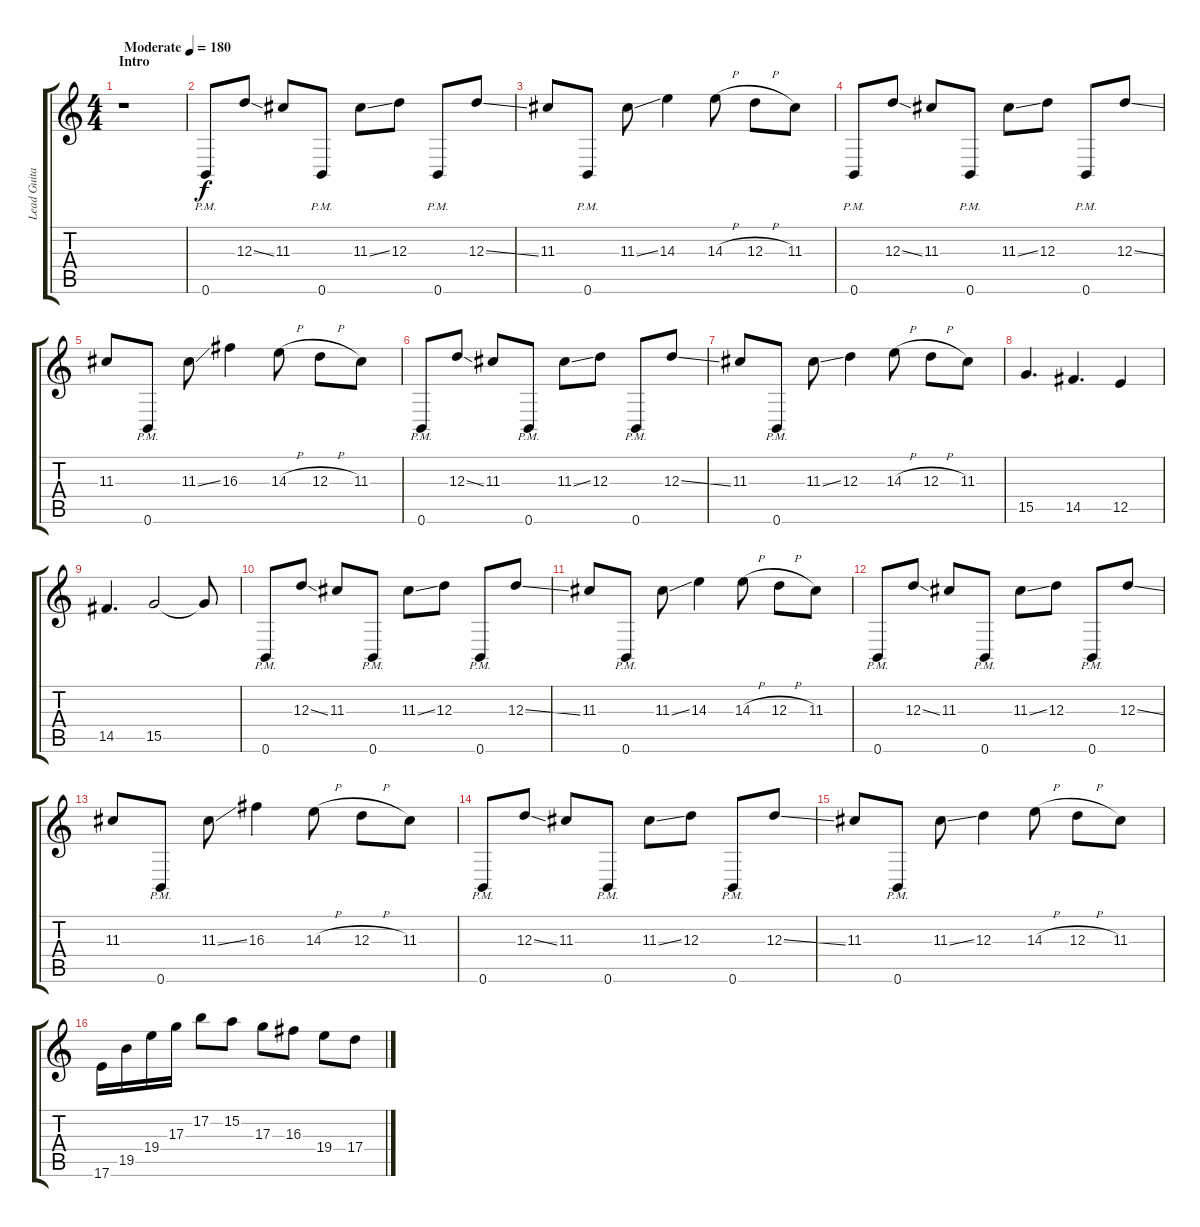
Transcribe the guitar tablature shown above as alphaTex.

\track ("Lead Guitar" "Lead Guita") {instrument overdrivenguitar}
\staff {score tabs}
\tuning (B3 Gb3 D3 A2 E2 B1) {hide}
\ts (4 4)
\section ("" "Intro")
\tempo (180 "Moderate")
\clef g2
\ks c
r.1{dy f instrument overdrivenguitar} |
0.6{pm}.8 12.3{ss}.8 11.3.8 0.6{pm}.8 11.3{ss}.8 12.3.8 0.6{pm}.8 12.3{ss}.8 |
11.3.8 0.6{pm}.8 11.3{ss}.8 14.3.4 14.3{h}.8 12.3{h}.8 11.3.8 |
0.6{pm}.8 12.3{ss}.8 11.3.8 0.6{pm}.8 11.3{ss}.8 12.3.8 0.6{pm}.8 12.3{ss}.8 |
11.3.8 0.6{pm}.8 11.3{ss}.8 16.3.4 14.3{h}.8 12.3{h}.8 11.3.8 |
0.6{pm}.8 12.3{ss}.8 11.3.8 0.6{pm}.8 11.3{ss}.8 12.3.8 0.6{pm}.8 12.3{ss}.8 |
11.3.8 0.6{pm}.8 11.3{ss}.8 12.3.4 14.3{h}.8 12.3{h}.8 11.3.8 |
15.5.4{d} 14.5.4{d} 12.5.4 |
14.5.4{d} 15.5.2 15.5{t}.8 |
0.6{pm}.8 12.3{ss}.8 11.3.8 0.6{pm}.8 11.3{ss}.8 12.3.8 0.6{pm}.8 12.3{ss}.8 |
11.3.8 0.6{pm}.8 11.3{ss}.8 14.3.4 14.3{h}.8 12.3{h}.8 11.3.8 |
0.6{pm}.8 12.3{ss}.8 11.3.8 0.6{pm}.8 11.3{ss}.8 12.3.8 0.6{pm}.8 12.3{ss}.8 |
11.3.8 0.6{pm}.8 11.3{ss}.8 16.3.4 14.3{h}.8 12.3{h}.8 11.3.8 |
0.6{pm}.8 12.3{ss}.8 11.3.8 0.6{pm}.8 11.3{ss}.8 12.3.8 0.6{pm}.8 12.3{ss}.8 |
11.3.8 0.6{pm}.8 11.3{ss}.8 12.3.4 14.3{h}.8 12.3{h}.8 11.3.8 |
17.6.16 19.5.16 19.4.16 17.3.16 17.2.8 15.2.8 17.3.8 16.3.8 19.4.8 17.4.8
